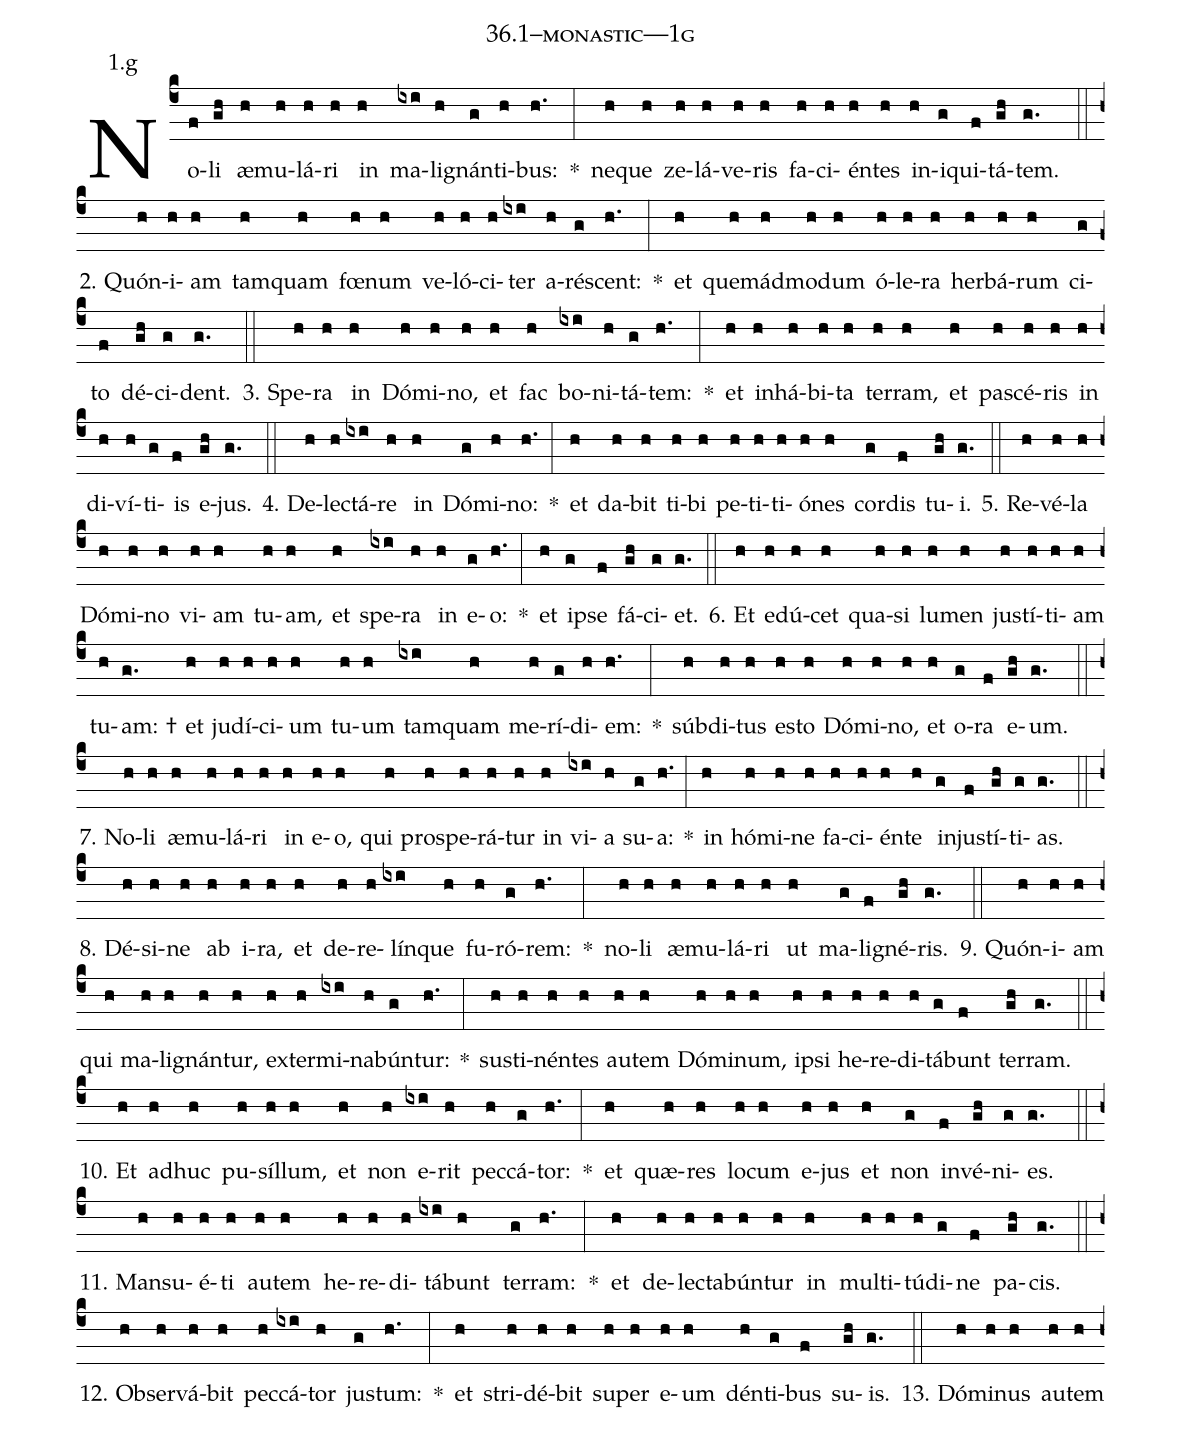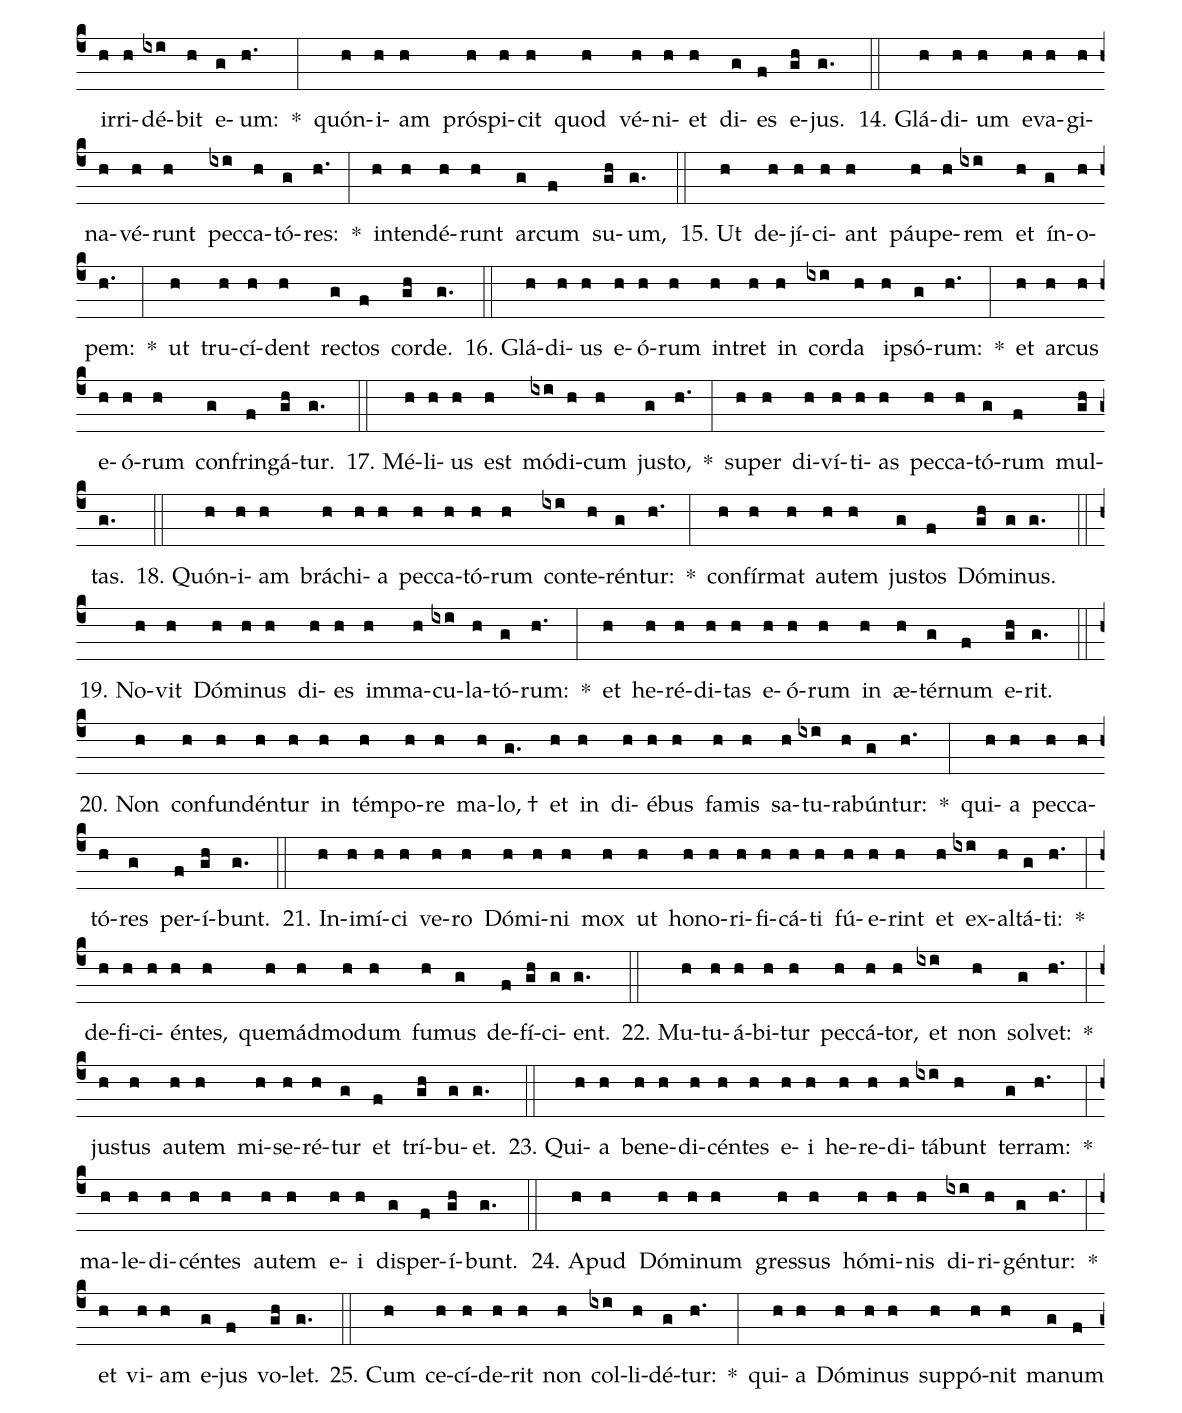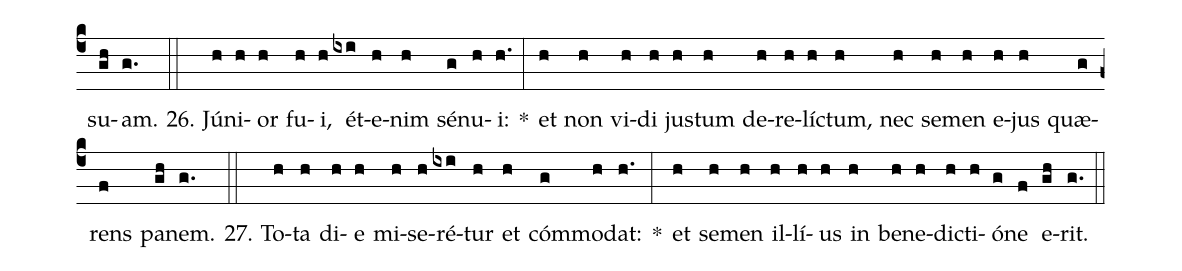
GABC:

name: 36.1--monastic---1g;
annotation: 1.g;
%%
(c4)No(f)li(gh) æ(h)mu(h)lá(h)ri(h) in(h) ma(ixi)li(h)gnán(g)ti(h)bus:(h.) *(:) ne(h)que(h) ze(h)lá(h)ve(h)ris(h) fa(h)ci(h)én(h)tes(h) in(h)i(g)qui(f)tá(gh)tem.(g.) (::)
2. Quón(h)i(h)am(h) tam(h)quam(h) fœ(h)num(h) ve(h)ló(h)ci(h)ter(ixi) a(h)ré(g)scent:(h.) *(:) et(h) quem(h)ád(h)mo(h)dum(h) ó(h)le(h)ra(h) her(h)bá(h)rum(h) ci(g)to(f) dé(gh)ci(g)dent.(g.) (::)
3. Spe(h)ra(h) in(h) Dó(h)mi(h)no,(h) et(h) fac(h) bo(ixi)ni(h)tá(g)tem:(h.) *(:) et(h) in(h)há(h)bi(h)ta(h) ter(h)ram,(h) et(h) pa(h)scé(h)ris(h) in(h) di(h)ví(h)ti(g)is(f) e(gh)jus.(g.) (::)
4. De(h)lec(h)tá(ixi)re(h) in(h) Dó(g)mi(h)no:(h.) *(:) et(h) da(h)bit(h) ti(h)bi(h) pe(h)ti(h)ti(h)ó(h)nes(h) cor(g)dis(f) tu(gh)i.(g.) (::)
5. Re(h)vé(h)la(h) Dó(h)mi(h)no(h) vi(h)am(h) tu(h)am,(h) et(h) spe(ixi)ra(h) in(h) e(g)o:(h.) *(:) et(h) ip(g)se(f) fá(gh)ci(g)et.(g.) (::)
6. Et(h) e(h)dú(h)cet(h) qua(h)si(h) lu(h)men(h) jus(h)tí(h)ti(h)am(h) tu(h)am: †(g.) et(h) ju(h)dí(h)ci(h)um(h) tu(h)um(h) tam(ixi)quam(h) me(h)rí(g)di(h)em:(h.) *(:) súb(h)di(h)tus(h) es(h)to(h) Dó(h)mi(h)no,(h) et(h) o(g)ra(f) e(gh)um.(g.) (::)
7. No(h)li(h) æ(h)mu(h)lá(h)ri(h) in(h) e(h)o,(h) qui(h) pro(h)spe(h)rá(h)tur(h) in(h) vi(ixi)a(h) su(g)a:(h.) *(:) in(h) hó(h)mi(h)ne(h) fa(h)ci(h)én(h)te(h) in(g)jus(f)tí(gh)ti(g)as.(g.) (::)
8. Dé(h)si(h)ne(h) ab(h) i(h)ra,(h) et(h) de(h)re(h)lín(ixi)que(h) fu(h)ró(g)rem:(h.) *(:) no(h)li(h) æ(h)mu(h)lá(h)ri(h) ut(h) ma(g)li(f)gné(gh)ris.(g.) (::)
9. Quón(h)i(h)am(h) qui(h) ma(h)li(h)gnán(h)tur,(h) ex(h)ter(h)mi(ixi)na(h)bún(g)tur:(h.) *(:) sus(h)ti(h)nén(h)tes(h) au(h)tem(h) Dó(h)mi(h)num,(h) ip(h)si(h) he(h)re(h)di(h)tá(g)bunt(f) ter(gh)ram.(g.) (::)
10. Et(h) ad(h)huc(h) pu(h)síl(h)lum,(h) et(h) non(h) e(ixi)rit(h) pec(h)cá(g)tor:(h.) *(:) et(h) quæ(h)res(h) lo(h)cum(h) e(h)jus(h) et(h) non(g) in(f)vé(gh)ni(g)es.(g.) (::)
11. Man(h)su(h)é(h)ti(h) au(h)tem(h) he(h)re(h)di(h)tá(ixi)bunt(h) ter(g)ram:(h.) *(:) et(h) de(h)lec(h)ta(h)bún(h)tur(h) in(h) mul(h)ti(h)tú(h)di(g)ne(f) pa(gh)cis.(g.) (::)
12. Ob(h)ser(h)vá(h)bit(h) pec(h)cá(ixi)tor(h) jus(g)tum:(h.) *(:) et(h) stri(h)dé(h)bit(h) su(h)per(h) e(h)um(h) dén(h)ti(g)bus(f) su(gh)is.(g.) (::)
13. Dó(h)mi(h)nus(h) au(h)tem(h) ir(h)ri(h)dé(ixi)bit(h) e(g)um:(h.) *(:) quón(h)i(h)am(h) pró(h)spi(h)cit(h) quod(h) vé(h)ni(h)et(h) di(g)es(f) e(gh)jus.(g.) (::)
14. Glá(h)di(h)um(h) e(h)va(h)gi(h)na(h)vé(h)runt(h) pec(ixi)ca(h)tó(g)res:(h.) *(:) in(h)ten(h)dé(h)runt(h) ar(g)cum(f) su(gh)um,(g.) (::)
15. Ut(h) de(h)jí(h)ci(h)ant(h) páu(h)pe(h)rem(ixi) et(h) ín(g)o(h)pem:(h.) *(:) ut(h) tru(h)cí(h)dent(h) rec(g)tos(f) cor(gh)de.(g.) (::)
16. Glá(h)di(h)us(h) e(h)ó(h)rum(h) in(h)tret(h) in(h) cor(ixi)da(h) ip(h)só(g)rum:(h.) *(:) et(h) ar(h)cus(h) e(h)ó(h)rum(h) con(g)frin(f)gá(gh)tur.(g.) (::)
17. Mé(h)li(h)us(h) est(h) mó(ixi)di(h)cum(h) jus(g)to,(h.) *(:) su(h)per(h) di(h)ví(h)ti(h)as(h) pec(h)ca(h)tó(g)rum(f) mul(gh)tas.(g.) (::)
18. Quón(h)i(h)am(h) brá(h)chi(h)a(h) pec(h)ca(h)tó(h)rum(h) con(ixi)te(h)rén(g)tur:(h.) *(:) con(h)fír(h)mat(h) au(h)tem(h) jus(g)tos(f) Dó(gh)mi(g)nus.(g.) (::)
19. No(h)vit(h) Dó(h)mi(h)nus(h) di(h)es(h) im(h)ma(h)cu(ixi)la(h)tó(g)rum:(h.) *(:) et(h) he(h)ré(h)di(h)tas(h) e(h)ó(h)rum(h) in(h) æ(h)tér(g)num(f) e(gh)rit.(g.) (::)
20. Non(h) con(h)fun(h)dén(h)tur(h) in(h) tém(h)po(h)re(h) ma(h)lo, †(g.) et(h) in(h) di(h)é(h)bus(h) fa(h)mis(h) sa(h)tu(ixi)ra(h)bún(g)tur:(h.) *(:) qui(h)a(h) pec(h)ca(h)tó(h)res(g) per(f)í(gh)bunt.(g.) (::)
21. In(h)i(h)mí(h)ci(h) ve(h)ro(h) Dó(h)mi(h)ni(h) mox(h) ut(h) ho(h)no(h)ri(h)fi(h)cá(h)ti(h) fú(h)e(h)rint(h) et(h) ex(ixi)al(h)tá(g)ti:(h.) *(:) de(h)fi(h)ci(h)én(h)tes,(h) quem(h)ád(h)mo(h)dum(h) fu(h)mus(g) de(f)fí(gh)ci(g)ent.(g.) (::)
22. Mu(h)tu(h)á(h)bi(h)tur(h) pec(h)cá(h)tor,(h) et(ixi) non(h) sol(g)vet:(h.) *(:) jus(h)tus(h) au(h)tem(h) mi(h)se(h)ré(h)tur(g) et(f) trí(gh)bu(g)et.(g.) (::)
23. Qui(h)a(h) be(h)ne(h)di(h)cén(h)tes(h) e(h)i(h) he(h)re(h)di(h)tá(ixi)bunt(h) ter(g)ram:(h.) *(:) ma(h)le(h)di(h)cén(h)tes(h) au(h)tem(h) e(h)i(h) dis(g)per(f)í(gh)bunt.(g.) (::)
24. A(h)pud(h) Dó(h)mi(h)num(h) gres(h)sus(h) hó(h)mi(h)nis(h) di(ixi)ri(h)gén(g)tur:(h.) *(:) et(h) vi(h)am(h) e(g)jus(f) vo(gh)let.(g.) (::)
25. Cum(h) ce(h)cí(h)de(h)rit(h) non(h) col(ixi)li(h)dé(g)tur:(h.) *(:) qui(h)a(h) Dó(h)mi(h)nus(h) sup(h)pó(h)nit(h) ma(g)num(f) su(gh)am.(g.) (::)
26. Jú(h)ni(h)or(h) fu(h)i,(h) ét(ixi)e(h)nim(h) sé(g)nu(h)i:(h.) *(:) et(h) non(h) vi(h)di(h) jus(h)tum(h) de(h)re(h)líc(h)tum,(h) nec(h) se(h)men(h) e(h)jus(h) quæ(g)rens(f) pa(gh)nem.(g.) (::)
27. To(h)ta(h) di(h)e(h) mi(h)se(h)ré(ixi)tur(h) et(h) cóm(g)mo(h)dat:(h.) *(:) et(h) se(h)men(h) il(h)lí(h)us(h) in(h) be(h)ne(h)dic(h)ti(h)ó(g)ne(f) e(gh)rit.(g.) (::)
